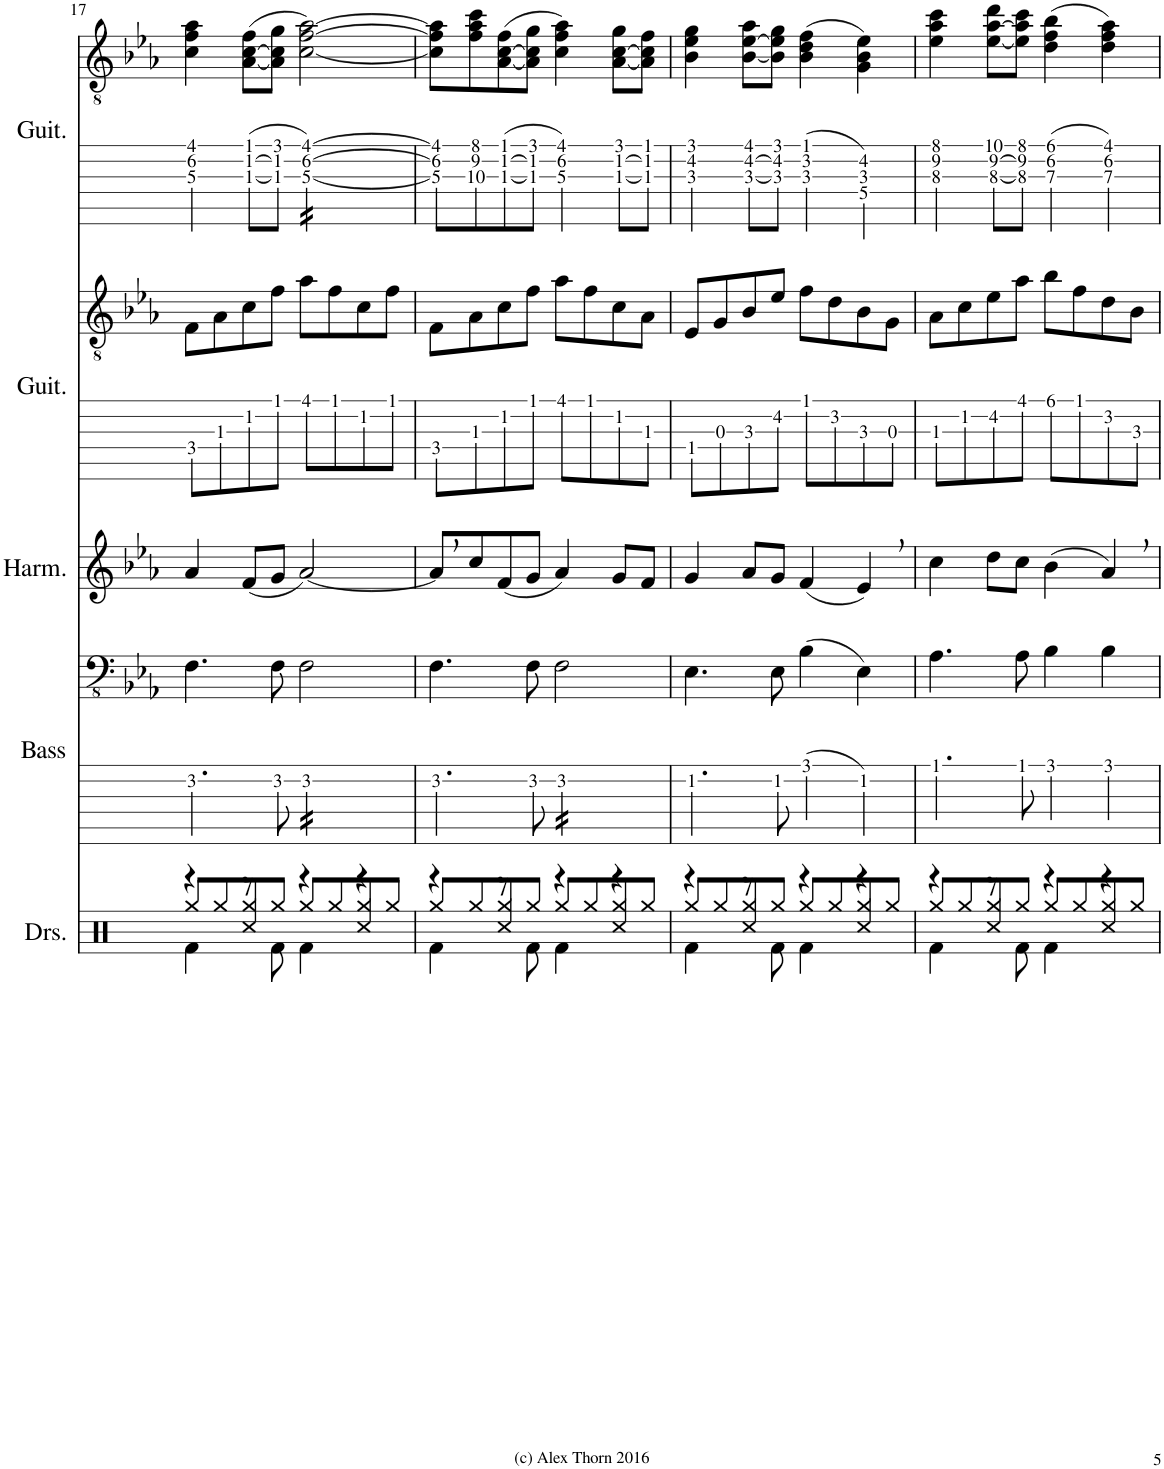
**kern	**kern	**kern	**kern	**kern	**kern	**kern	**kern
*part5	*part4	*part4	*part3	*part2	*part2	*part1	*part1
*staff8	*staff7	*staff6	*staff5	*staff4	*staff3	*staff2	*staff1
*I"Drumset	*I"Acoustic Bass	*	*I"Harmonica	*I"Acoustic Guitar	*	*I"12-string Guitar	*
*I'Drs.	*I'Bass	*	*I'Harm.	*I'Guit.	*	*I'Guit.	*
!!LO:PB:g=z
*clefX	*	*clefFv4	*clefG2	*	*clefGv2	*	*clefGv2
*k[]	*k[b-e-a-]	*k[b-e-a-]	*k[b-e-a-]	*k[b-e-a-]	*k[b-e-a-]	*k[b-e-a-]	*k[b-e-a-]
*M4/4	*M4/4	*M4/4	*M4/4	*M4/4	*M4/4	*M4/4	*M4/4
=17	=17	=17	=17	=17	=17	=17	=17
*^	*	*	*	*	*	*	*
*	*^	*	*	*	*	*	*	*
4r	4Rf\	8Rgg/L	4.FF\	4.FF\	4a-/	8F\L	8F\L	4c\ 4f\ 4a-\	4c\ 4f\ 4a-\
.	.	8Rgg/	.	.	.	8A-\	8A-\	.	.
4Rcc/	8r	8Rgg/	.	.	(8f/L	8c\	8c\	[8A-\ [8c\ 8f\L	([8A-\ [8c\ 8f\L
.	8Rf\	8Rgg/J	8FF\	8FF\	8g/J	8f\J	8f\J	8A-\] 8c\] 8g\J	8A-\] 8c\] 8g\J
4r	4Rf\	8Rgg/L	2FF\	2FF\	[2a-/)	8a-\L	8a-\L	[2c\ [2f\ [2a-\	[2c\ [2f\ [2a-\)
.	.	8Rgg/	.	.	.	8f\	8f\	.	.
4Rcc/	4r	8Rgg/	.	.	.	8c\	8c\	.	.
.	.	8Rgg/J	.	.	.	8f\J	8f\J	.	.
=18	=18	=18	=18	=18	=18	=18	=18	=18	=18
4r	4Rf\	8Rgg/L	4.FF\	4.FF\	8a-,/L]	8F\L	8F\L	8c\] 8f\] 8a-\]L	8c\] 8f\] 8a-\]L
.	.	8Rgg/	.	.	8cc/	8A-\	8A-\	8f\ 8a-\ 8cc\	8f\ 8a-\ 8cc\
4Rcc/	8r	8Rgg/	.	.	(8f/	8c\	8c\	[8A-\ [8c\ 8f\	([8A-\ [8c\ 8f\
.	8Rf\	8Rgg/J	8FF\	8FF\	8g/J	8f\J	8f\J	8A-\] 8c\] 8g\J	8A-\] 8c\] 8g\J
4r	4Rf\	8Rgg/L	2FF\	2FF\	4a-/)	8a-\L	8a-\L	4c\ 4f\ 4a-\	4c\ 4f\ 4a-\)
.	.	8Rgg/	.	.	.	8f\	8f\	.	.
4Rcc/	4r	8Rgg/	.	.	8g/L	8c\	8c\	[8A-\ [8c\ 8g\L	[8A-\ [8c\ 8g\L
.	.	8Rgg/J	.	.	8f/J	8A-\J	8A-\J	8A-\] 8c\] 8f\J	8A-\] 8c\] 8f\J
=19	=19	=19	=19	=19	=19	=19	=19	=19	=19
4r	4Rf\	8Rgg/L	4.EE-\	4.EE-\	4g/	8E-\L	8E-/L	4B-\ 4e-\ 4g\	4B-\ 4e-\ 4g\
.	.	8Rgg/	.	.	.	8G\	8G/	.	.
4Rcc/	8r	8Rgg/	.	.	8a-/L	8B-\	8B-/	[8B-\ [8e-\ 8a-\L	[8B-\ [8e-\ 8a-\L
.	8Rf\	8Rgg/J	8EE-\	8EE-\	8g/J	8e-\J	8e-/J	8B-\] 8e-\] 8g\J	8B-\] 8e-\] 8g\J
4r	4Rf\	8Rgg/L	4BB-\	(4BB-\	(4f/	8f\L	8f\L	4B-\ 4d\ 4f\	(4B-\ 4d\ 4f\
.	.	8Rgg/	.	.	.	8d\	8d\	.	.
4Rcc/	4r	8Rgg/	4EE-\	4EE-\)	4e-,/)	8B-\	8B-\	4G\ 4B-\ 4e-\	4G\ 4B-\ 4e-\)
.	.	8Rgg/J	.	.	.	8G\J	8G\J	.	.
=20	=20	=20	=20	=20	=20	=20	=20	=20	=20
4r	4Rf\	8Rgg/L	4.AA-\	4.AA-\	4cc\	8A-\L	8A-\L	4e-\ 4a-\ 4cc\	4e-\ 4a-\ 4cc\
.	.	8Rgg/	.	.	.	8c\	8c\	.	.
4Rcc/	8r	8Rgg/	.	.	8dd\L	8e-\	8e-\	[8e-\ [8a-\ 8dd\L	[8e-\ [8a-\ 8dd\L
.	8Rf\	8Rgg/J	8AA-\	8AA-\	8cc\J	8a-\J	8a-\J	8e-\] 8a-\] 8cc\J	8e-\] 8a-\] 8cc\J
4r	4Rf\	8Rgg/L	4BB-\	4BB-\	(4b-\	8b-\L	8b-\L	4d\ 4f\ 4b-\	(4d\ 4f\ 4b-\
.	.	8Rgg/	.	.	.	8f\	8f\	.	.
4Rcc/	4r	8Rgg/	4BB-\	4BB-\	4a-,/)	8d\	8d\	4d\ 4f\ 4a-\	4d\ 4f\ 4a-\)
.	.	8Rgg/J	.	.	.	8B-\J	8B-\J	.	.
*v	*v	*v	*	*	*	*	*	*	*
=	=	=	=	=	=	=	=
*-	*-	*-	*-	*-	*-	*-	*-
